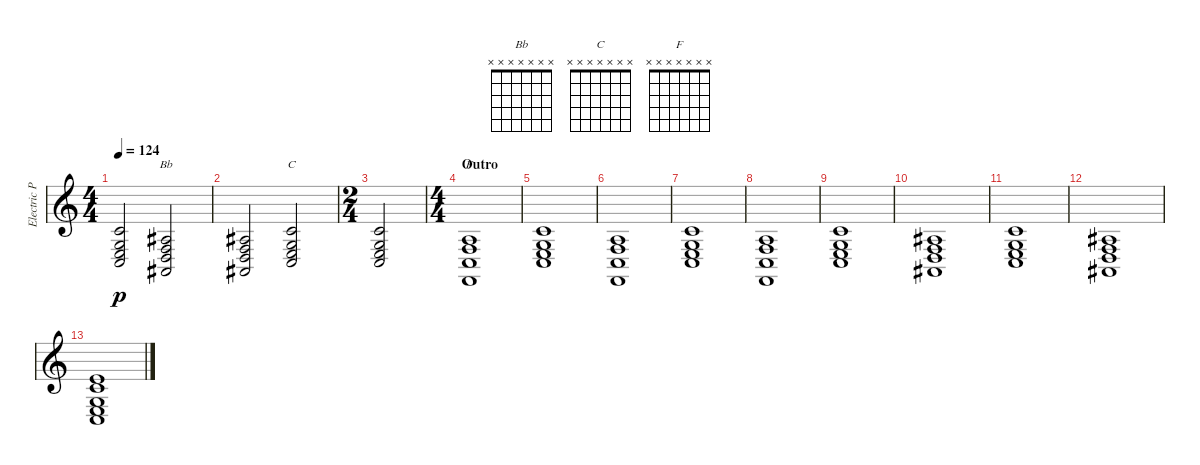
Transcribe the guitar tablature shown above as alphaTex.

\track ("Electric Piano" "Electric P") {instrument electricgrandpiano}
\staff {score}
\tuning (E4 B3 G3 D3 A2 E2 B1) {hide}
\chord ("Bb" x x x x x x x)
\chord ("C" x x x x x x x)
\chord ("F" x x x x x x x)
\ts (4 4)
\tempo 124
\clef g2
\ks c
(1.2{t} 0.3{t} 2.4{t} 3.5{t}).2{dy p} (3.3 0.4 1.5 13.6).2{ch "Bb"} |
(3.3 0.4 1.5 13.6).2 (1.2 0.3 2.4 3.5).2{ch "C"} |
\ts (2 4)
(1.2 0.3 2.4 3.5).2 |
\ts (4 4)
\section ("" "Outro")
(2.3 3.4 3.5 1.6).1{ch "F"} |
(1.2 0.3 2.4 3.5).1 |
(2.3 3.4 3.5 1.6).1 |
(1.2 0.3 2.4 3.5).1 |
(2.3 3.4 3.5 1.6).1 |
(1.2 0.3 2.4 3.5).1 |
(3.3 0.4 1.5 13.6).1 |
(1.2 0.3 2.4 3.5).1 |
(3.3 0.4 1.5 13.6).1 |
(0.1 1.2 0.3 2.4 3.5).1
